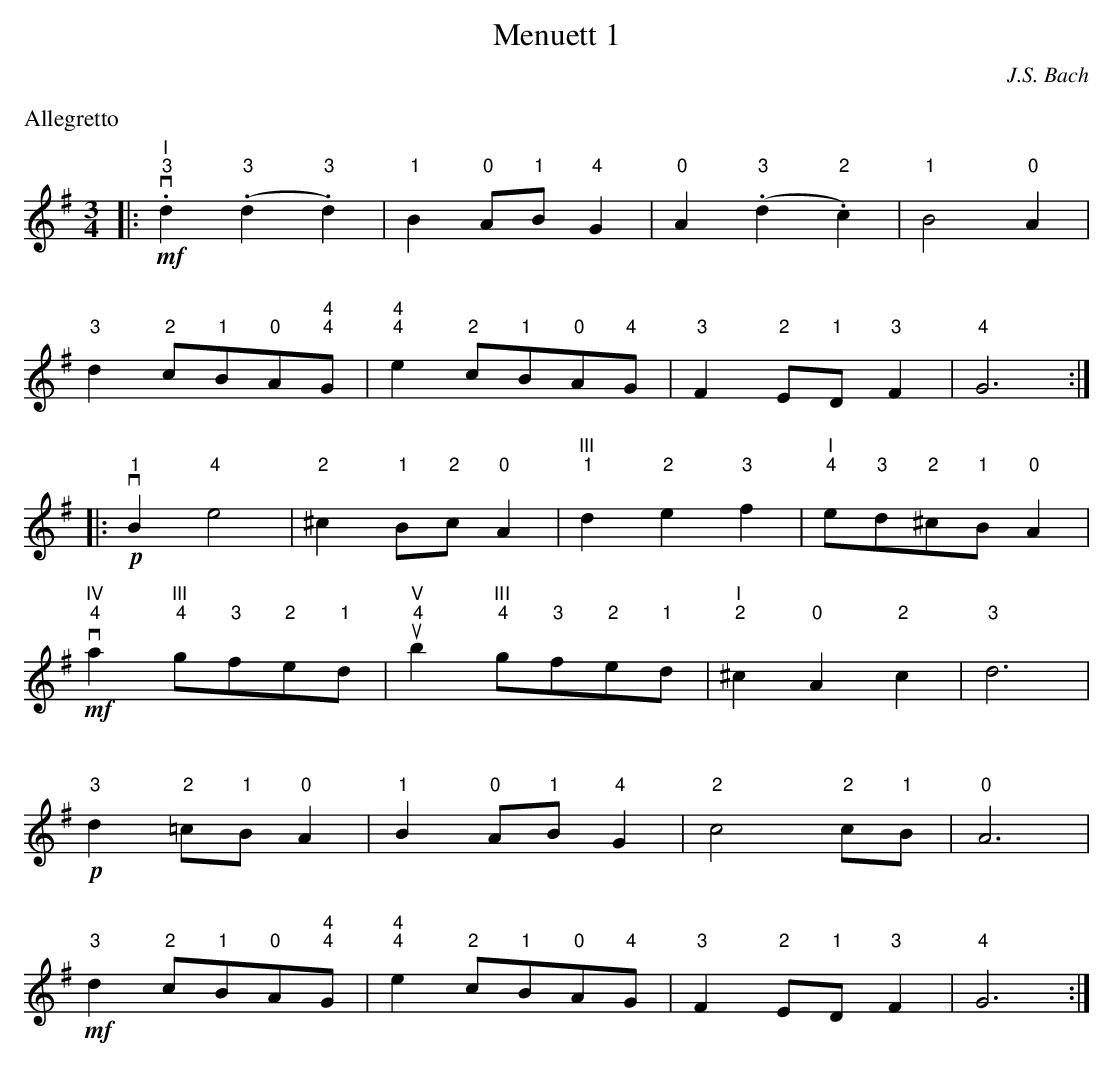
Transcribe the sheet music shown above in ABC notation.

X:1
T: Menuett 1
C: J.S. Bach
C:
C:
P: Allegretto
M: 3/4
L: 1/8
K: G
|: +mf+ v"I""3".d2("3".d2"3".d2) | "1"B2"0"A"1"B"4"G2 | "0"A2("3".d2."2"c2) | "1"B4"0"A2 |
++ " "" ""3"d2"2"c"1"B"0"A"4""4"G | "4""4"e2"2"c"1"B"0"A"4"G | "3"F2"2"E"1"D"3"F2 | "4"G6 :|
|: +p+ v" ""1"B2"4"e4 | "2"^c2"1"B"2"c"0"A2 | "III""1"d2"2"e2"3"f2 | "I""4"e"3"d"2"^c"1"B"0"A2 |
+mf+ v"IV""4"a2"III""4"g"3"f"2"e"1"d | u"V""4"b2"III""4"g"3"f"2"e"1"d | "I""2"^c2"0"A2"2"c2 | "3"d6 |
+p+ " "" ""3"d2"2"=c"1"B"0"A2 | "1"B2"0"A"1"B"4"G2 | "2"c4"2"c"1"B | "0"A6 |
+mf+ " "" ""3"d2"2"c"1"B"0"A"4""4"G | "4""4"e2"2"c"1"B"0"A"4"G | "3"F2"2"E"1"D"3"F2 | "4"G6 :|
